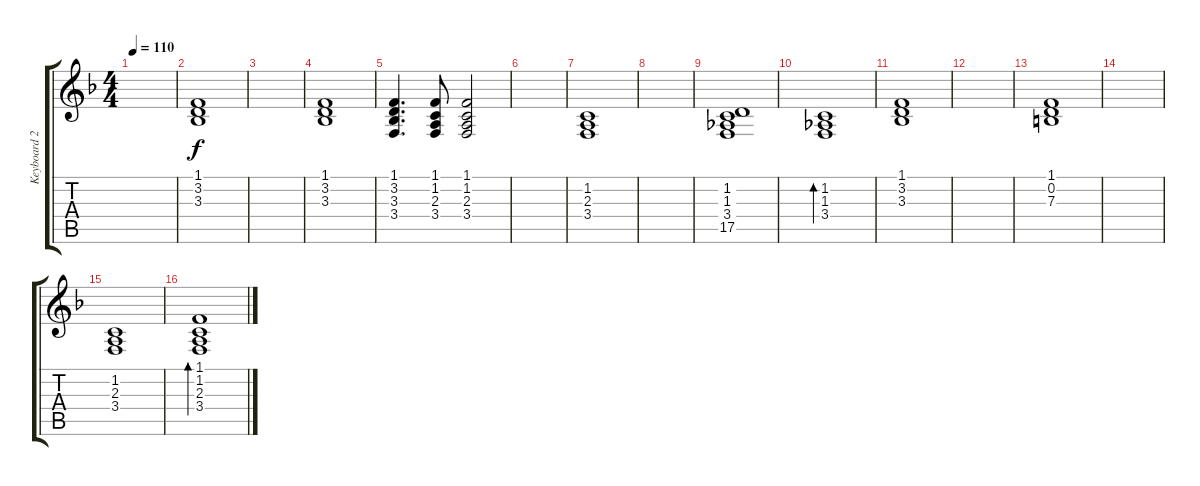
\track ("Keyboard 2" "Keyboard 2") {instrument harpsichord}
\staff {score tabs}
\tuning (E4 B3 G3 D3 A2 E2) {hide}
\ts (4 4)
\tempo 110
\clef g2
\ks f
|
(1.1 3.2 3.3).1 |
|
(1.1 3.2 3.3).1 |
(1.1 3.2 3.3 3.4).4{d} (1.1 1.2 2.3 3.4).8 (1.1 1.2 2.3 3.4).2 |
|
(1.2 2.3 3.4).1 |
|
(1.2 1.3 3.4 17.5).1 |
(1.2 1.3 3.4).1{bd 120} |
(1.1 3.2 3.3).1 |
|
(1.1 0.2 7.3).1 |
|
(1.2 2.3 3.4).1 |
(1.1 1.2 2.3 3.4).1{bd 60}
